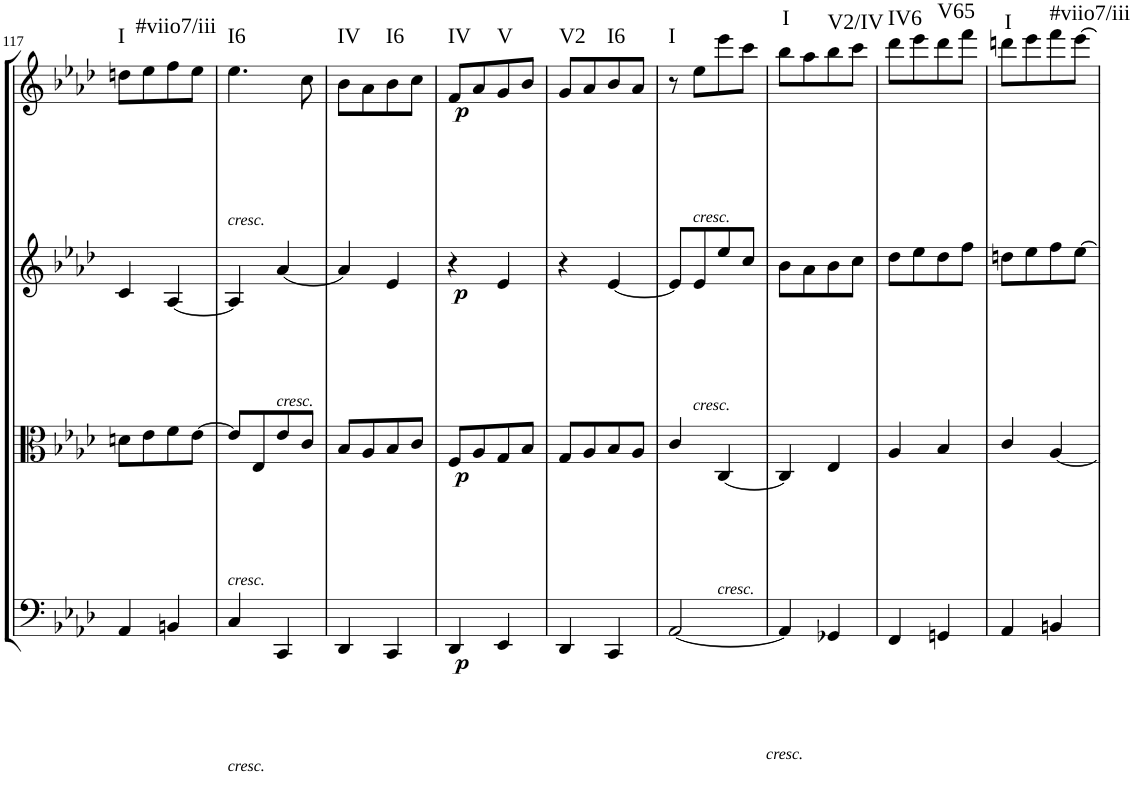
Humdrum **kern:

**kern	**dynam	**kern	**dynam	**kern	**dynam	**kern	**dynam	**harte
*part4	*part4	*part3	*part3	*part2	*part2	*part1	*part1	*part1
*staff4	*staff4	*staff3	*staff3	*staff2	*staff2	*staff1	*staff1	*
*I"Cello	*	*I"Viola	*	*I"2nd Violin	*	*I"1st Violin	*	*
*	*	*I'Vla	*	*I'Vln	*	*I'Vln	*	*
!!LO:PB:g=z
*clefF4	*	*clefC3	*	*clefG2	*	*clefG2	*	*
*k[b-e-a-d-]	*	*k[b-e-a-d-]	*	*k[b-e-a-d-]	*	*k[b-e-a-d-]	*	*
*A-:	*	*A-:	*	*A-:	*	*A-:	*	*
*M2/4	*	*M2/4	*	*M2/4	*	*M2/4	*	*
=117	=117	=117	=117	=117	=117	=117	=117	=117
!	!	!	!	!	!	!	!	!LO:H:kt=I
4AA-/	.	8dn\L	.	4c/	.	8ddn\L	.	N
.	.	8e-\	.	.	.	8ee-\	.	.
!	!	!	!	!	!	!	!	!LO:H:kt=#viio7/iii
4BBn/	.	8f\	.	[4A-/	.	8ff\	.	N
.	.	[8e-\J	.	.	.	8ee-\J	.	.
=118	=118	=118	=118	=118	=118	=118	=118	=118
!	!	!	!	!	!	!LO:TX:b:i:t=cresc.	!	!
!	!	!LO:TX:b:i:t=cresc.	!	!	!	!	!	!
!LO:TX:b:i:t=cresc.	!	!	!	!	!	!	!	!LO:H:kt=I6
4C/	.	8e-/L]	.	4A-/]	.	4.ee-\	.	N
.	.	8E-/	.	.	.	.	.	.
!	!	!	!	!LO:TX:b:i:t=cresc.	!	!	!	!
4CC/	.	8e-/	.	[4a-/	.	.	.	.
.	.	8c/J	.	.	.	8cc\	.	.
=119	=119	=119	=119	=119	=119	=119	=119	=119
!	!	!	!	!	!	!	!	!LO:H:kt=IV
4DD-/	.	8B-/L	.	4a-/]	.	8b-\L	.	N
.	.	8A-/	.	.	.	8a-\	.	.
!	!	!	!	!	!	!	!	!LO:H:kt=I6
4CC/	.	8B-/	.	4e-/	.	8b-\	.	N
.	.	8c/J	.	.	.	8cc\J	.	.
=120	=120	=120	=120	=120	=120	=120	=120	=120
!	!LO:DY:b	!	!LO:DY:b	!	!LO:DY:b	!	!LO:DY:b	!LO:H:kt=IV
4DD-/	p	8F/L	p	4r	p	8f/L	p	N
.	.	8A-/	.	.	.	8a-/	.	.
!	!	!	!	!	!	!	!	!LO:H:kt=V
4EE-/	.	8G/	.	4e-/	.	8g/	.	N
.	.	8B-/J	.	.	.	8b-/J	.	.
=121	=121	=121	=121	=121	=121	=121	=121	=121
!	!	!	!	!	!	!	!	!LO:H:kt=V2
4DD-/	.	8G/L	.	4r	.	8g/L	.	N
.	.	8A-/	.	.	.	8a-/	.	.
!	!	!	!	!	!	!	!	!LO:H:kt=I6
4CC/	.	8B-/	.	[4e-/	.	8b-/	.	N
.	.	8A-/J	.	.	.	8a-/J	.	.
=122	=122	=122	=122	=122	=122	=122	=122	=122
[2AA-/	.	4c/	.	8e-/L]	.	8r	.	N
!	!	!	!	!	!	!LO:TX:b:i:t=cresc.	!	!
!	!	!	!	!LO:TX:b:i:t=cresc.	!	!	!	!
.	.	.	.	8e-/	.	8ee-\L	.	.
!	!	!LO:TX:b:i:t=cresc.	!	!	!	!	!	!
.	.	[4C/	.	8ee-/	.	8eee-\	.	.
.	.	.	.	8cc/J	.	8ccc\J	.	.
!LO:TX:b:i:t=cresc.	!	!	!	!	!	!	!	!LO:H:kt=I
=123	=123	=123	=123	=123	=123	=123	=123	=123
!	!	!	!	!	!	!	!	!LO:H:kt=I
4AA-/]	.	4C/]	.	8b-\L	.	8bb-\L	.	N
.	.	.	.	8a-\	.	8aa-\	.	.
!	!	!	!	!	!	!	!	!LO:H:kt=V2/IV
4GG-X/	.	4E-/	.	8b-\	.	8bb-\	.	N
.	.	.	.	8cc\J	.	8ccc\J	.	.
=124	=124	=124	=124	=124	=124	=124	=124	=124
!	!	!	!	!	!	!	!	!LO:H:kt=IV6
4FF/	.	4A-/	.	8dd-\L	.	8ddd-\L	.	N
.	.	.	.	8ee-\	.	8eee-\	.	.
!	!	!	!	!	!	!	!	!LO:H:kt=V65
4GGn/	.	4B-/	.	8dd-\	.	8ddd-\	.	N
.	.	.	.	8ff\J	.	8fff\J	.	.
=125	=125	=125	=125	=125	=125	=125	=125	=125
!	!	!	!	!	!	!	!	!LO:H:kt=I
4AA-/	.	4c/	.	8ddn\L	.	8dddn\L	.	N
.	.	.	.	8ee-\	.	8eee-\	.	.
!	!	!	!	!	!	!	!	!LO:H:kt=#viio7/iii
4BBn/	.	[4A-/	.	8ff\	.	8fff\	.	N
.	.	.	.	[8ee-\J	.	[8eee-\J	.	.
=	=	=	=	=	=	=	=	=
*-	*-	*-	*-	*-	*-	*-	*-	*-
